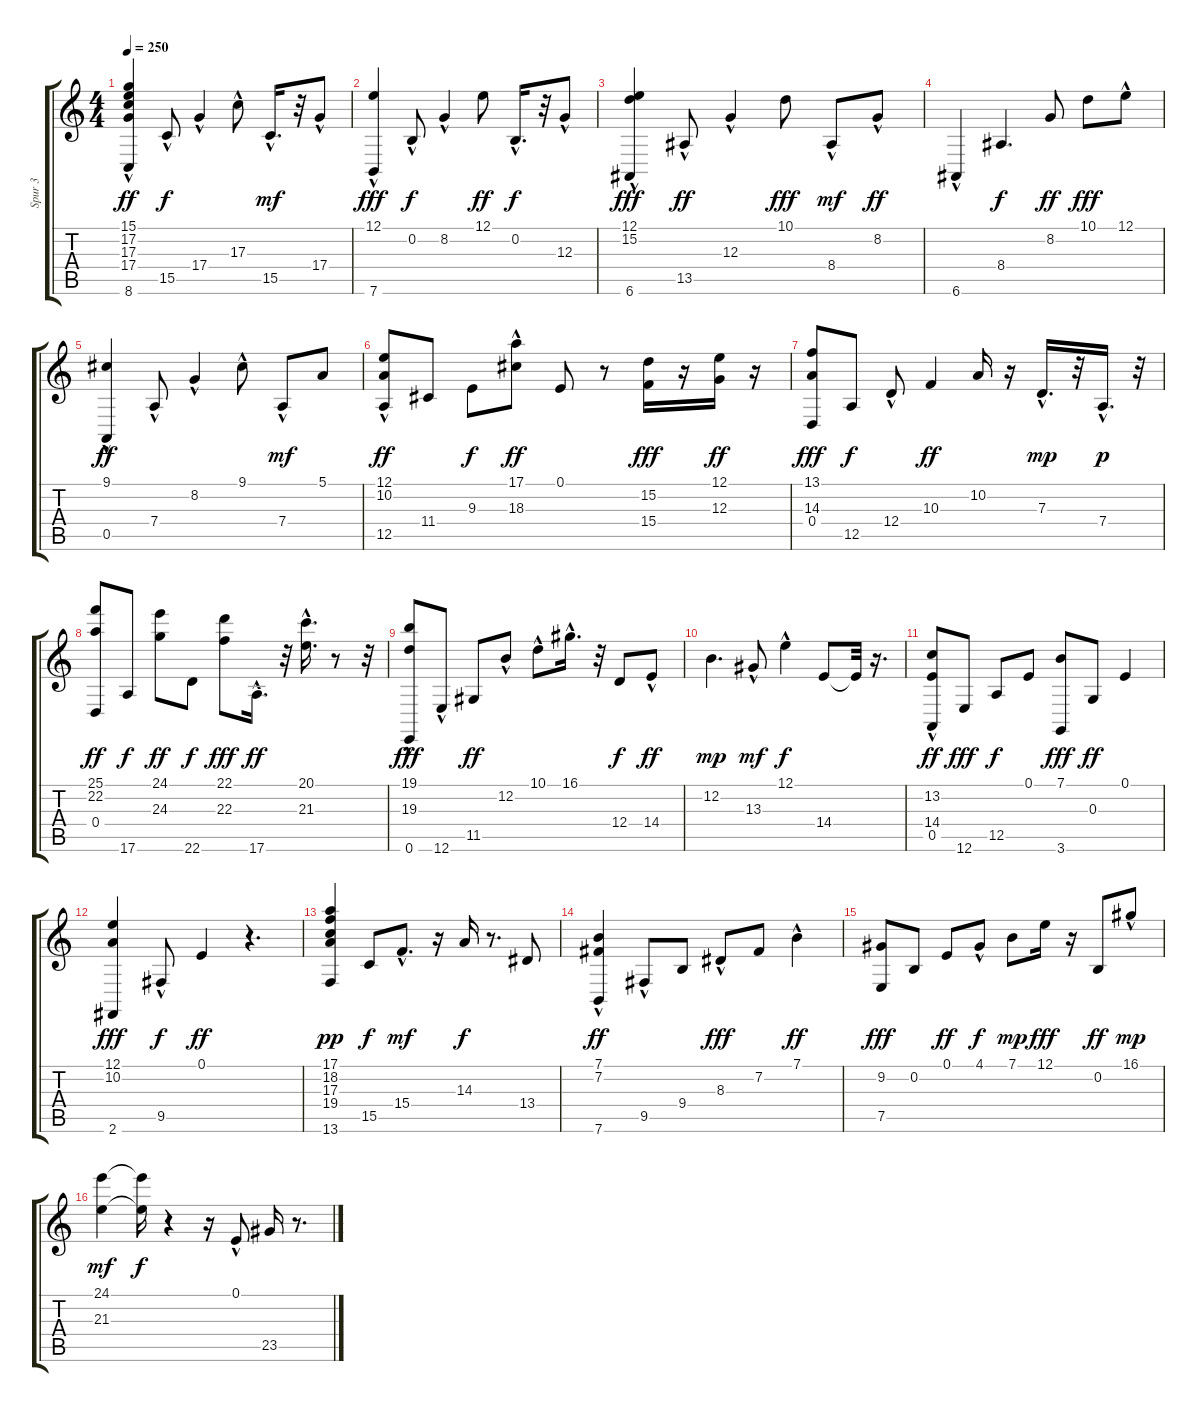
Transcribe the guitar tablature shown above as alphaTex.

\track ("Spur 3" "Spur 3") {instrument electricpiano1}
\staff {score tabs}
\tuning (E4 B3 G3 D3 A2 E2) {hide}
\ts (4 4)
\tempo 250
\clef g2
\ks c
(15.1{hac} 17.2{hac} 17.3{hac} 17.4 8.6{hac}).4{dy ff} 15.5{hac}.8{dy f} 17.4{hac}.4 17.3{hac}.8 15.5{hac}.16{d dy mf} r.32 17.4{hac}.8 |
(12.1 7.6{hac}).4{dy fff} 0.2{hac}.8{dy f} 8.2{hac}.4 12.1.8{dy ff} 0.2{hac}.16{d dy f} r.32 12.3{hac}.8 |
(12.1 15.2{hac} 6.6{hac}).4{dy fff} 13.5{hac}.8{dy ff} 12.3{hac}.4 10.1.8{dy fff} 8.4{hac}.8{dy mf} 8.2{hac}.8{dy ff} |
6.6{hac}.4 8.4.4{d dy f} 8.2.8{dy ff} 10.1.8{dy fff} 12.1{hac}.8 |
(9.1 0.5{hac}).4{dy ff} 7.4{hac}.8 8.2{hac}.4 9.1{hac}.8 7.4{hac}.8{dy mf} 5.1.8 |
(12.1{hac} 10.2 12.5).8{dy ff} 11.4.8 9.3.8{dy f} (17.1 18.3{hac}).8{dy ff} 0.1.8 r.8 (15.2 15.4).16{dy fff} r.16 (12.1 12.3).16{dy ff} r.16 |
(13.1 14.3 0.4).8{dy fff} 12.5.8{dy f} 12.4{hac}.8 10.3.4{dy ff} 10.2.16 r.16 7.3{hac}.16{d dy mp} r.32 7.4{hac}.16{d dy p} r.32 |
(25.1 22.2 0.4).8{dy ff} 17.6.8{dy f} (24.1 24.3).8{dy ff} 22.6.8{dy f} (22.1 22.3).8{dy fff} 17.6{hac}.16{d dy ff} r.32 (20.1 21.3{hac}).16{d} r.8 r.32 |
(19.1{hac} 19.3{hac} 0.6).8{dy fff} 12.6{hac}.8 11.5.8{dy ff} 12.2{hac}.8 10.1{hac}.8 16.1{hac}.16{d} r.32 12.4.8{dy f} 14.4{hac}.8{dy ff} |
12.2.4{d dy mp} 13.3{hac}.8{dy mf} 12.1{hac}.4{dy f} 14.4.8 14.4{t}.32 r.16{d} |
(13.2{hac} 14.4{hac} 0.5{hac}).8{dy ff} 12.6.8{dy fff} 12.5.8{dy f} 0.1.8 (7.1 3.6).8{dy fff} 0.3.8{dy ff} 0.1.4 |
(12.1 10.2 2.6).4{dy fff} 9.5{hac}.8{dy f} 0.1.4{dy ff} r.4{d} |
(17.1 18.2 17.3 19.4 13.6).4{dy pp} 15.5.8{dy f} 15.4{hac}.8{d dy mf} r.16 14.3.16{dy f} r.8{d} 13.4.8 |
(7.1 7.2 7.6{hac}).4{dy ff} 9.5{hac}.8 9.4.8 8.3{hac}.8{dy fff} 7.2.8 7.1{hac}.4{dy ff} |
(9.2 7.5).8{dy fff} 0.2.8 0.1.8{dy ff} 4.1{hac}.8{dy f} 7.1.8{dy mp} 12.1.16{dy fff} r.16 0.2.8{dy ff} 16.1{hac}.8{dy mp} |
(24.1 21.3).4{dy mf} (24.1{t} 21.3{t}).16{dy f} r.4 r.16 0.1{hac}.8 23.5.16 r.8{d}
